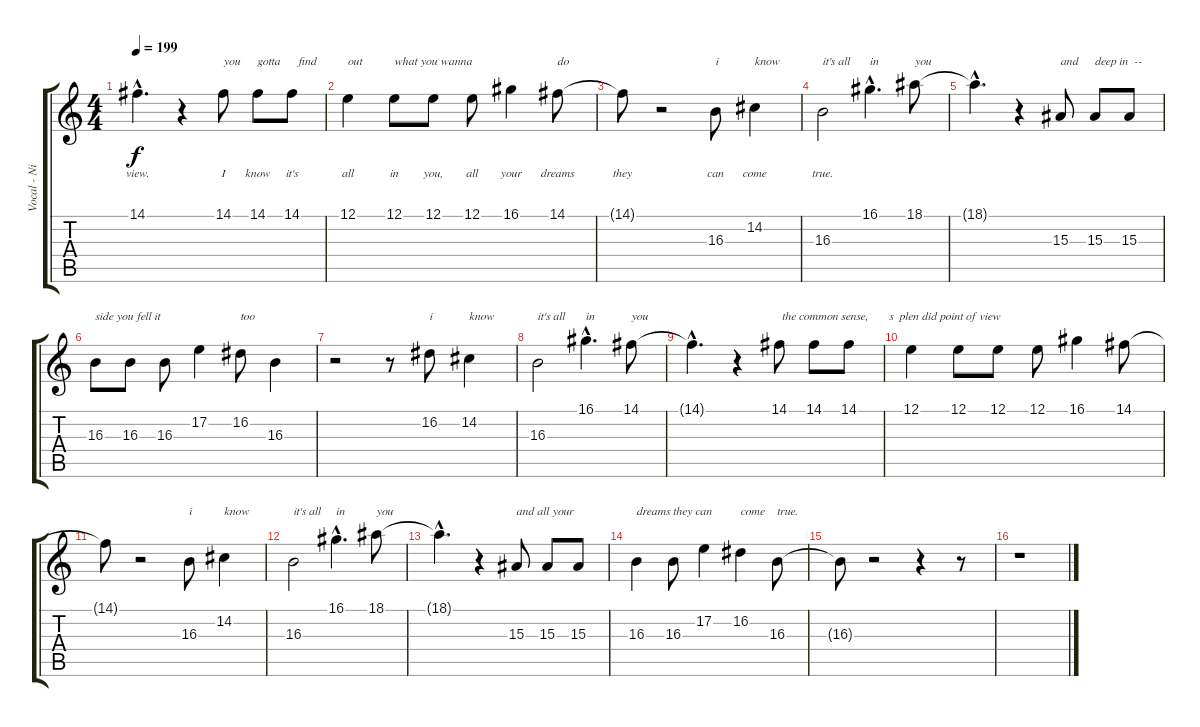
\track ("Vocal - Nikola" "Vocal - Ni") {instrument voiceoohs}
\staff {score tabs}
\tuning (E4 B3 G3 D3 A2 E2) {hide}
\ts (4 4)
\tempo 199
\clef g2
\ks c
14.1{hac t}.4{d lyrics (0 "view.") lyrics (1 "") lyrics (2 "") lyrics (3 "") lyrics (4 "") dy f} r.4 14.1.8{txt "you" lyrics (0 "I") lyrics (1 "") lyrics (2 "") lyrics (3 "") lyrics (4 "")} 14.1.8{txt "gotta" lyrics (0 "know") lyrics (1 "") lyrics (2 "") lyrics (3 "") lyrics (4 "")} 14.1.8{txt "  find" lyrics (0 "it's") lyrics (1 "") lyrics (2 "") lyrics (3 "") lyrics (4 "")} |
12.1.4{txt "out" lyrics (0 "all") lyrics (1 "") lyrics (2 "") lyrics (3 "") lyrics (4 "")} 12.1.8{txt "what you wanna" lyrics (0 "in") lyrics (1 "") lyrics (2 "") lyrics (3 "") lyrics (4 "")} 12.1.8{lyrics (0 "you,") lyrics (1 "") lyrics (2 "") lyrics (3 "") lyrics (4 "")} 12.1.8{lyrics (0 "all") lyrics (1 "") lyrics (2 "") lyrics (3 "") lyrics (4 "")} 16.1.4{lyrics (0 "your") lyrics (1 "") lyrics (2 "") lyrics (3 "") lyrics (4 "")} 14.1.8{txt "do" lyrics (0 "dreams") lyrics (1 "") lyrics (2 "") lyrics (3 "") lyrics (4 "")} |
14.1{t}.8{lyrics (0 "they") lyrics (1 "") lyrics (2 "") lyrics (3 "") lyrics (4 "")} r.2 16.3.8{txt "i" lyrics (0 "can") lyrics (1 "") lyrics (2 "") lyrics (3 "") lyrics (4 "")} 14.2.4{txt "know" lyrics (0 "come") lyrics (1 "") lyrics (2 "") lyrics (3 "") lyrics (4 "")} |
16.3.2{txt "it's all" lyrics (0 "true.") lyrics (1 "") lyrics (2 "") lyrics (3 "") lyrics (4 "")} 16.1{hac}.4{d txt "in"} 18.1.8{txt "you"} |
18.1{hac t}.4{d} r.4 15.3.8{txt "and"} 15.3.8{txt "deep in  --"} 15.3.8 |
16.3.8{txt "side you fell it"} 16.3.8 16.3.8 17.2.4 16.2.8{txt "too"} 16.3.4 |
r.2 r.8 16.2.8{txt "i"} 14.2.4{txt "know"} |
16.3.2{txt "it's all"} 16.1{hac}.4{d txt "in"} 14.1.8{txt "you"} |
14.1{hac t}.4{d} r.4 14.1.8{txt " the common sense,       s  plen did point of view"} 14.1.8 14.1.8 |
12.1.4 12.1.8 12.1.8 12.1.8 16.1.4 14.1.8 |
14.1{t}.8 r.2 16.3.8{txt "i"} 14.2.4{txt "know"} |
16.3.2{txt "it's all"} 16.1{hac}.4{d txt "in"} 18.1.8{txt "you"} |
18.1{hac t}.4{d} r.4 15.3.8{txt "and all your "} 15.3.8 15.3.8 |
16.3.4{txt "dreams "} 16.3.8{txt "they can "} 17.2.4 16.2.4{txt "come "} 16.3.8{txt "true. "} |
16.3{t}.8 r.2 r.4 r.8 |
r.1
